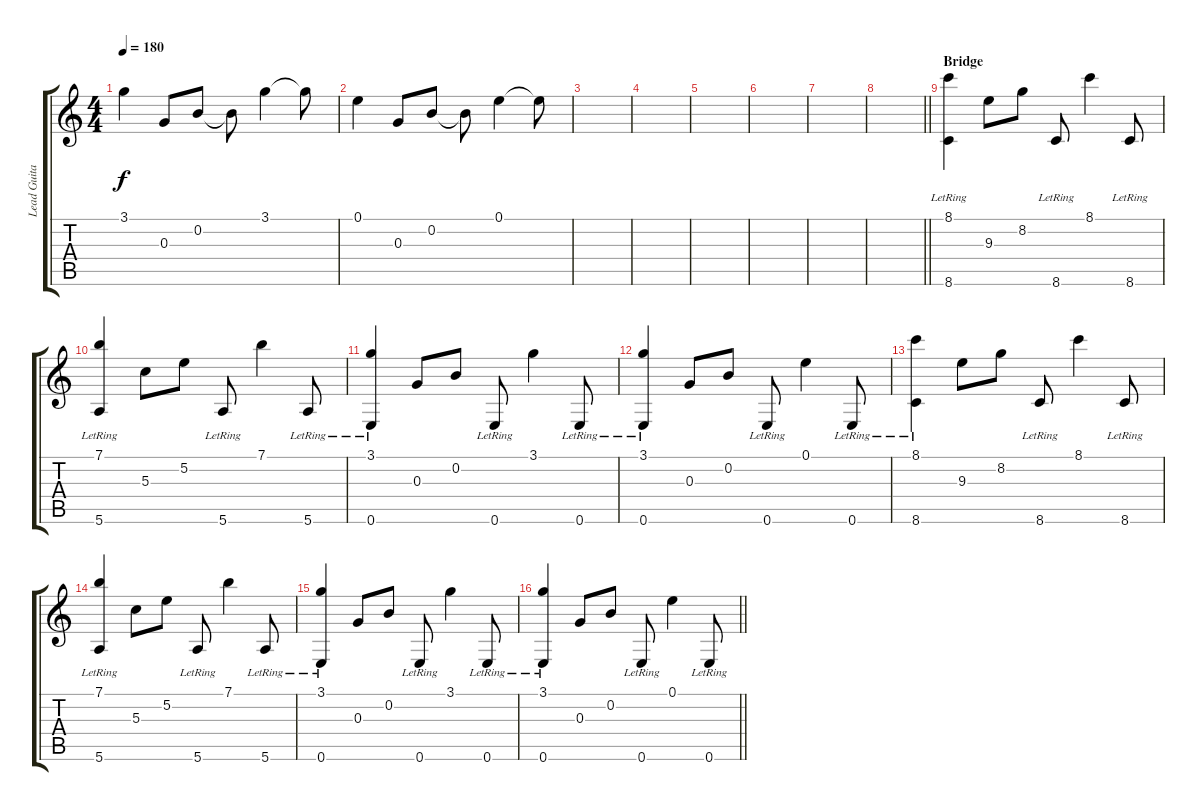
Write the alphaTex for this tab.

\track ("Lead Guitar" "Lead Guita") {instrument acousticguitarsteel}
\staff {score tabs}
\tuning (E4 B3 G3 D3 A2 E2) {hide}
\ts (4 4)
\tempo 180
\clef g2
\ks c
3.1.4{dy f} 0.3.8 0.2.8 0.2{t}.8 3.1.4 3.1{t}.8 |
0.1.4 0.3.8 0.2.8 0.2{t}.8 0.1.4 0.1{t}.8 |
|
|
|
|
|
\barLineRight lightlight
|
\section ("" "Bridge")
(8.1 8.6{lr}).4{volume 13 instrument acousticguitarsteel} 9.3.8 8.2.8 8.6{lr}.8 8.1.4 8.6{lr}.8 |
(7.1 5.6{lr}).4 5.3.8 5.2.8 5.6{lr}.8 7.1.4 5.6{lr}.8 |
(3.1 0.6{lr}).4 0.3.8 0.2.8 0.6{lr}.8 3.1.4 0.6{lr}.8 |
(3.1 0.6{lr}).4 0.3.8 0.2.8 0.6{lr}.8 0.1.4 0.6{lr}.8 |
(8.1 8.6{lr}).4 9.3.8 8.2.8 8.6{lr}.8 8.1.4 8.6{lr}.8 |
(7.1 5.6{lr}).4 5.3.8 5.2.8 5.6{lr}.8 7.1.4 5.6{lr}.8 |
(3.1 0.6{lr}).4 0.3.8 0.2.8 0.6{lr}.8 3.1.4 0.6{lr}.8 |
\barLineRight lightlight
(3.1 0.6{lr}).4 0.3.8 0.2.8 0.6{lr}.8 0.1.4 0.6{lr}.8
